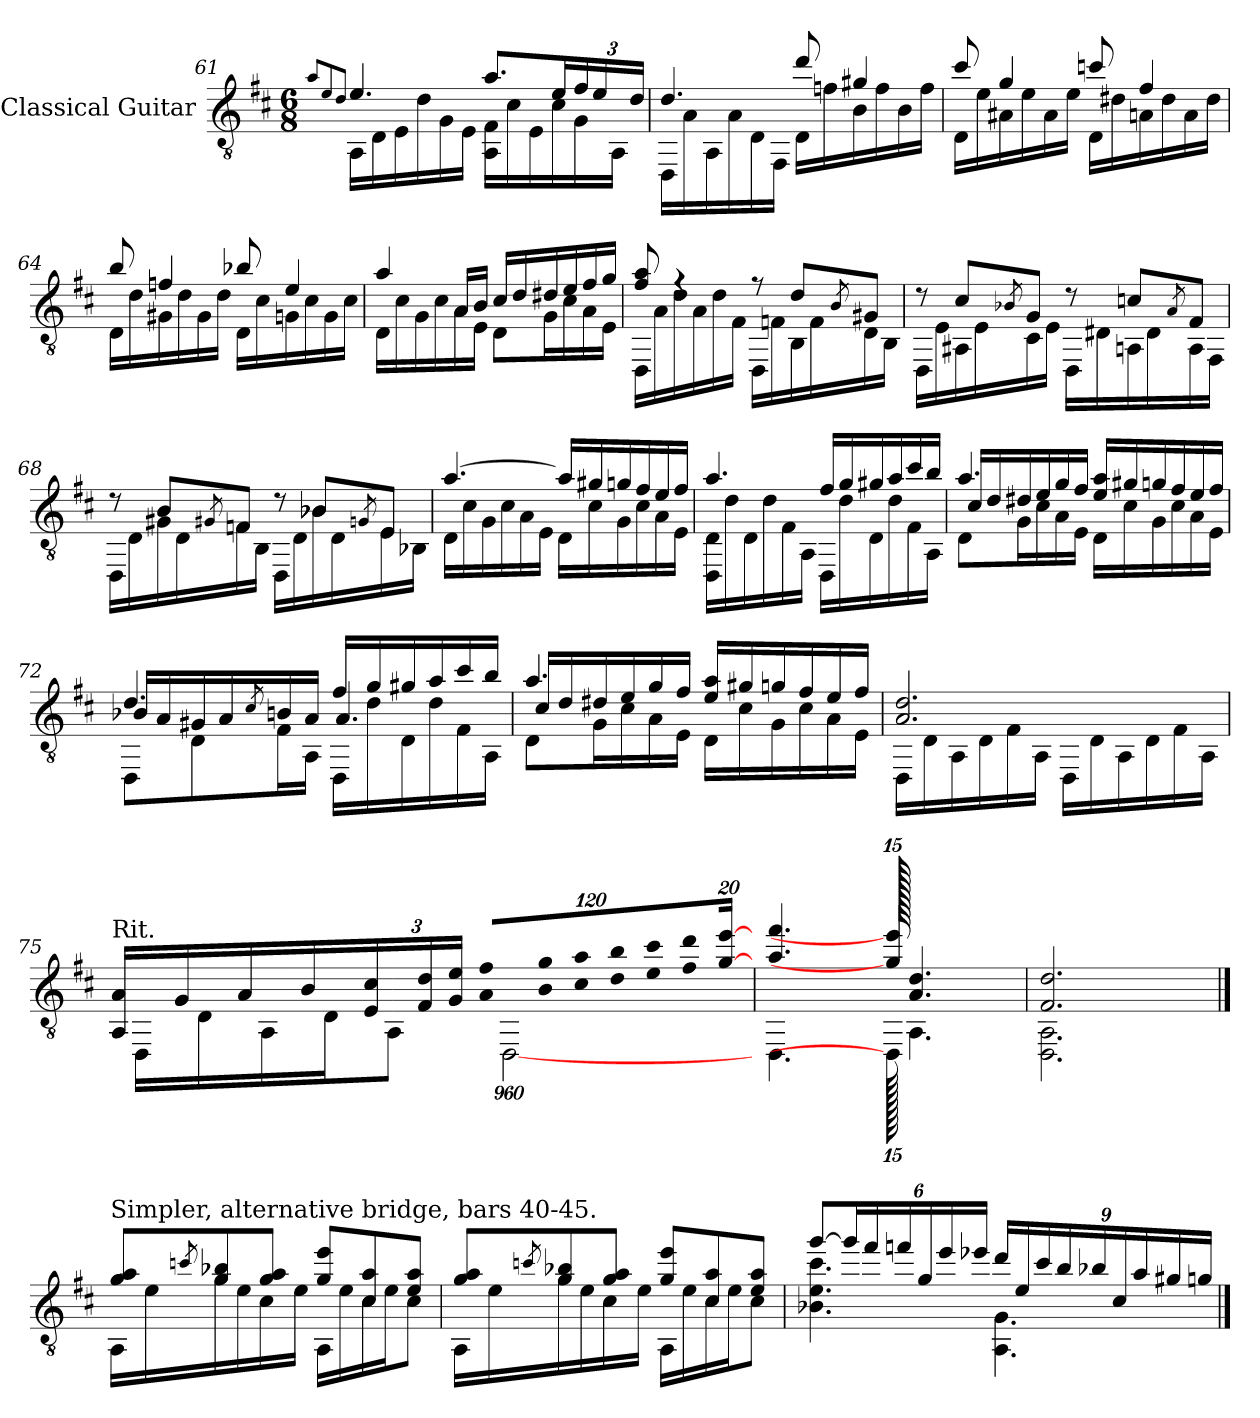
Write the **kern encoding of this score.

**kern
*part1
*staff1
*I"Classical Guitar
*I'Guit.
!!LO:LB:g=z
*clefGv2
*k[f#c#]
*M6/8
=61
8qa/L
8qe/
8qd/J
*^
4.e/	16AA\LL
.	16D\
.	16E\
.	16d\
.	16G\
.	16E\JJ
8.a/L	16AA\ 16F#\LL
.	16c#\
.	16E\
16e/L	16c#\
*Xbrackettup	*
24f#/	16G\
24e/	.
.	16AA\JJ
24d/JJ	.
=62	=62
4.d/	16DD\LL
.	16A\
.	16AA\
.	16A\
.	16D\
.	16FF#\JJ
8dd/	16D<\LL
.	16fn<\
4g#X/	16B<\
.	16f\
.	16B\
.	16f\JJ
=63	=63
8cc#/	16D<\LL
.	16e\
4g/	16A#X\
.	16e\
.	16A#\
.	16e\JJ
8ccn/	16D\LL
.	16d#X\
4f#/	16An\
.	16d#\
.	16A\
.	16d#\JJ
!!LO:LB:g=z	!!
=64	=64
8b/	16D\LL
.	16d\
4fn/	16G#X\
.	16d\
.	16G#\
.	16d\JJ
8b-X/	16D\LL
.	16c#\
4e/	16Gn\
.	16c#\
.	16G\
.	16c#\JJ
=65	=65
4a/	16D\LL
.	16c#\
.	16G\
.	16c#\
16A/LL	16A\
16B/JJ	16E\JJ
16c#/LL	8D\L
16d/	.
16d#X/	16G\L
16e/	16c#\
16f#/	16A\
16g/JJ	16E\JJ
=66	=66
8f#/ 8a/	16DD\LL
.	16A\
4rf	16d\
.	16A\
.	16d\
.	16F#\JJ
8r	16DD\LL
.	16Fn\
8d/L	16BB\
.	16F\
8qB/	.
8G#X/J	16D\
.	16BB\JJ
!!LO:LB:g=z	!!
=67	=67
8r	16DD\LL
.	16E\
8c#/L	16AA#X\
.	16E\
8qB-X/	.
8G/J	16C#\
.	16E\JJ
8r	16DD\LL
.	16D#X\
8cn/L	16AAn\
.	16D#\
8qA/	.
8F#/J	16AA\
.	16FF#\JJ
=68	=68
8r	16DD\LL
.	16D\
8B/L	16G#X\
.	16D\
8qG#X/	.
8Fn/J	16F\
.	16BB\JJ
8r	16DD\LL
.	16D\
8B-X/L	16B-\
.	16D\
8qGn/	.
8E/J	16E\
.	16BB-X\JJ
!!LO:LB:g=z	!!
=69	=69
[4.a/	16D\LL
.	16c#\
.	16G\
.	16c#\
.	16A\
.	16E\JJ
16a/LL]	16D\LL
16g#X/	16c#\
16gn/	16G\
16f#/	16c#\
16e/	16A\
16f#/JJ	16E\JJ
=70	=70
4.a/	16DD\ 16D\LL
.	16d\
.	16D\
.	16d\
.	16F#\
.	16AA\JJ
16f#/LL	16DD\LL
16g/	16d\
16g#X/	16D\
16a/	16d\
16cc#/	16F#<\
16b/JJ	16AA\JJ
=71	=71
*	*^
4.a/	8D\L	16c#/LL
.	.	16d/
.	16G\L	16d#X/
.	16c#\	16e/
.	16A\	16g/
.	16E\JJ	16f#/JJ
16e/ 16a/LL	16D\LL	4.ryy
16g#X/	16c#\	.
16gn/	16G\	.
16f#/	16c#\	.
16e/	16A\	.
16f#/JJ	16E\JJ	.
!!LO:LB:g=z	!!	!!
=72	=72	=72
4.d/	8DD\L	16B-X/LL
.	.	16A/
.	8D\	16G#X/
.	.	16A/
.	.	8qc#/
.	16F#\L	16Bn/
.	16AA\JJ	16A/JJ
16f#/LL	16DD\LL	4.A/
16g/	16d\	.
16g#X/	16D\	.
16a/	16d\	.
16cc#/	16F#\	.
16b/JJ	16AA\JJ	.
=73	=73	=73
4.a/	8D\L	16c#/LL
.	.	16d/
.	16G\L	16d#X/
.	16c#\	16e/
.	16A\	16g/
.	16E\JJ	16f#/JJ
16e/ 16a/LL	16D\LL	4.ryy
16g#X/	16c#\	.
16gn/	16G\	.
16f#/	16c#\	.
16e/	16A\	.
16f#/JJ	16E\JJ	.
*	*v	*v
=74	=74
2.A/ 2.d/	16DD\LL
.	16D\
.	16AA\
.	16D\
.	16F#\
.	16AA\JJ
.	16DD\LL
.	16D\
.	16AA\
.	16D\
.	16F#\
.	16AA\JJ
!!LO:LB:g=z	!!
=75	=75
!LO:TX:a:t=Rit.	!
16AA/ 16A/LL	1920ryy
.	16DD\LL
16G/	.
.	16D\
16A/	.
.	16AA\
16B/	.
.	16D\J
*MM30	*
24E/ 24c#/	.
.	8AA\J
24F#/ 24d/	.
24G/ 24e/JJ	.
!LO:N:vis=16	!
1920%103A/ 1920%103f#/LL	.
.	[1920%719DD\
!LO:N:vis=16	!
1920%103B/ 1920%103g/	.
!LO:N:vis=16	!
1920%103c#/ 1920%103a/	.
!LO:N:vis=16	!
1920%103d/ 1920%103b/	.
!LO:N:vis=16	!
1920%103e/ 1920%103cc#/	.
!LO:N:vis=16	!
1920%103f#/ 1920%103dd/	.
[320%17g/ [320%17ee/JJ	.
=76	=76
4.a/ 4.ff#/	4.DD\
1920g/] 1920ee/]	1920DD\]
4.A/ 4.d/	4.AA\
=77	=77
2.F#/ 2.d/	2.DD\ 2.AA\
!!LO:PB:g=z	!!
==78	==78
!LO:TX:a:t=Simpler, alternative bridge, bars 40-45.	!
8g/ 8a/L	16AA\LL
.	16e<\
8qccn/	.
8g/ 8b-X/	16g\
.	16e\
8g/ 8a/J	16c#<\
.	16e\JJ
8g/ 8ee/L	16AA\LL
.	16e\
8c#/ 8a/	16c#\
.	16e\J
8e/ 8a/J	8c#\J
=79	=79
8g/ 8a/L	16AA\LL
.	16e<\
8qccn/	.
8g/ 8b-X/	16g\
.	16e\
8g/ 8a/J	16c#<\
.	16e\JJ
8g/ 8ee/L	16AA\LL
.	16e\
8c#/ 8a/	16c#\
.	16e\J
8e/ 8a/J	8c#\J
!!LO:LB:g=z	!!
=80	=80
[8gg/L	4.B-X\<<<<<< 4.e\<<<<<< 4.cc#\<<<<<<
24gg/L]	.
24ff#/	.
24ffn/	.
24g/	.
24ee/	.
24ee-X/JJ	.
24dd/LL	4.AA\ 4.G\
24e/	.
24cc#/	.
24b/	.
24b-X/	.
24c#/	.
24a/	.
24g#X/	.
24gn/JJ	.
*v	*v
==
*-
